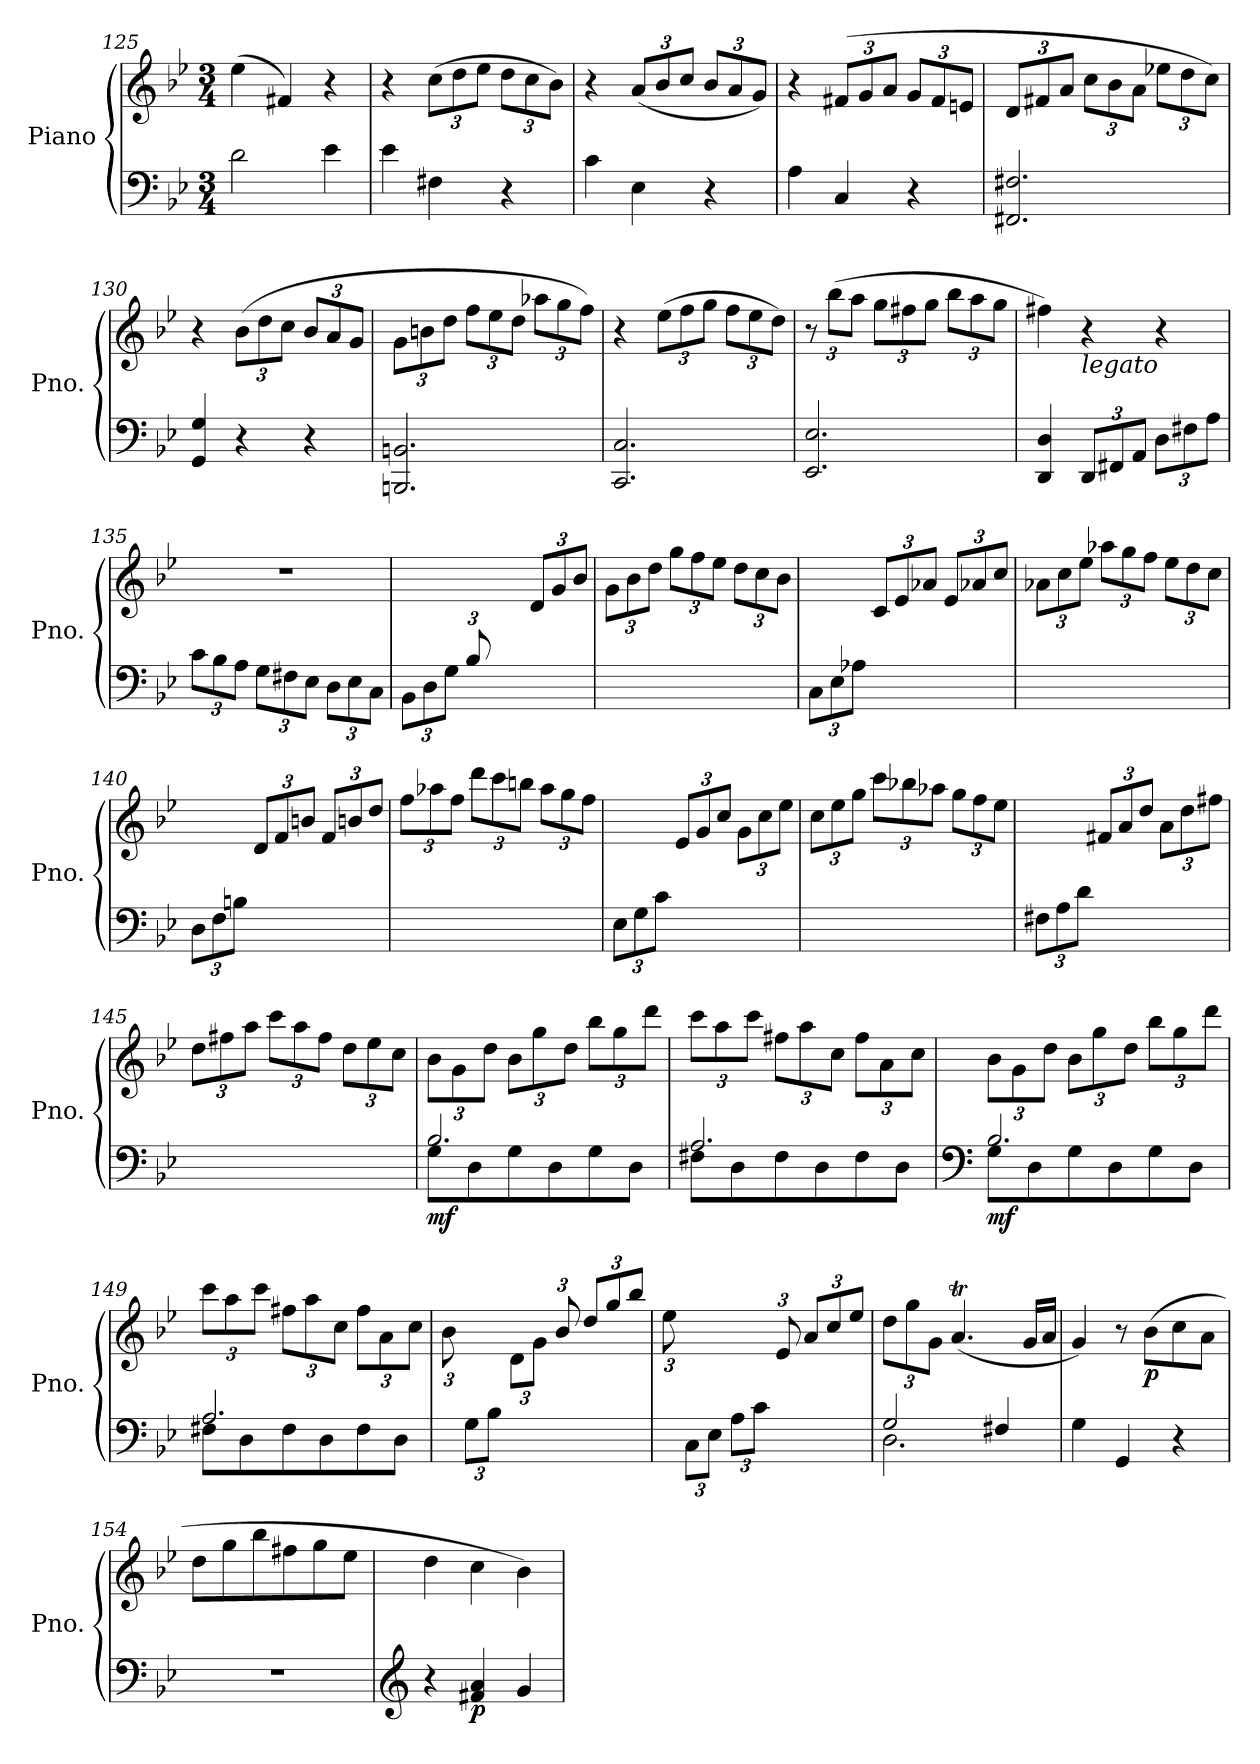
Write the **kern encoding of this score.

**kern	**kern	**dynam
*part1	*part1	*part1
*staff2	*staff1	*staff1/2
*I"Piano	*	*
*I'Pno.	*	*
*clefF4	*clefG2	*
*k[b-e-]	*k[b-e-]	*
*M3/4	*M3/4	*
=125	=125	=125
2d\	(>4ee-\	.
.	4f#X/)	.
4e-\	4r	.
=126	=126	=126
4e-\	4r	.
*	*Xbrackettup	*
4F#X\	(>12cc\L	.
.	12dd\	.
.	12ee-\J	.
4r	12dd\L	.
.	12cc\	.
.	12b-\J)	.
=127	=127	=127
4c\	4r	.
4E-\	(<12a/L	.
.	12b-/	.
.	12cc/J	.
4r	12b-/L	.
.	12a/	.
.	12g/J)	.
=128	=128	=128
4A\	4r	.
4C/	(>12f#X/L	.
.	12g/	.
.	12a/J	.
4r	12g/L	.
.	12f#/	.
.	12en/J	.
=129	=129	=129
2.FF#X/ 2.F#X/	12d/L	.
.	12f#X/	.
.	12a/J	.
.	12cc\L	.
.	12b-\	.
.	12a\J	.
.	12ee-X\L	.
.	12dd\	.
.	12cc\J)	.
!!LO:LB:g=z
=130	=130	=130
4GG/ 4G/	4r	.
4r	(>12b-\L	.
.	12dd\	.
.	12cc\J	.
4r	12b-/L	.
.	12a/	.
.	12g/J	.
=131	=131	=131
2.BBBn/ 2.BBn/	12g\L	.
.	12bn\	.
.	12dd\J	.
.	12ff\L	.
.	12ee-\	.
.	12dd\J	.
.	12aa-X\L	.
.	12gg\	.
.	12ff\J)	.
=132	=132	=132
2.CC/ 2.C/	4r	.
.	(>12ee-\L	.
.	12ff\	.
.	12gg\J	.
.	12ff\L	.
.	12ee-\	.
.	12dd\J)	.
=133	=133	=133
2.EE-/ 2.E-/	12r	.
.	(>12bb-\L	.
.	12aa\J	.
.	12gg\L	.
.	12ff#X\	.
.	12gg\J	.
.	12bb-\L	.
.	12aa\	.
.	12gg\J	.
=134	=134	=134
4DD/ 4D/	4ff#X\)	.
*Xbrackettup	*	*
!	!LO:TX:b:i:t=legato	!
12DD/L	4r	.
12FF#X/	.	.
12AA/J	.	.
12D\L	4r	.
12F#X\	.	.
12A\J	.	.
!!LO:PB:g=z
=135	=135	=135
12c\L	2.r	.
12B-\	.	.
12A\J	.	.
12G\L	.	.
12F#X\	.	.
12E-\J	.	.
12D\L	.	.
12E-\	.	.
12C\J	.	.
=136	=136	=136
*^	*^	*
4ryy	12BB-\L	4ryy	2ryy	.
.	12D\	.	.	.
.	12G\J	.	.	.
12B-/L	4ryy	12ryy	.	.
4ryy	.	12d/	.	.
.	.	12g/J	.	.
.	4ryy	4ryy	12d/L	.
6ryy	.	.	12g/	.
.	.	.	12b-/J	.
*v	*v	*	*	*
*	*v	*v	*
=137	=137	=137
2.ryy	12g\L	.
.	12b-\	.
.	12dd\J	.
.	12gg\L	.
.	12ff\	.
.	12ee-\J	.
.	12dd\L	.
.	12cc\	.
.	12b-\J	.
=138	=138	=138
*	*^	*
12C\L	4ryy	2ryy	.
12E-\	.	.	.
12A-X\J	.	.	.
4ryy	12c/L	.	.
.	12e-/	.	.
.	12a-X/J	.	.
4ryy	4ryy	12e-/L	.
.	.	12a-X/	.
.	.	12cc/J	.
*	*v	*v	*
!!LO:LB:g=z
=139	=139	=139
2.ryy	12a-X\L	.
.	12cc\	.
.	12ee-\J	.
.	12aa-X\L	.
.	12gg\	.
.	12ff\J	.
.	12ee-\L	.
.	12dd\	.
.	12cc\J	.
=140	=140	=140
*	*^	*
12D\L	4ryy	2ryy	.
12F\	.	.	.
12Bn\J	.	.	.
4ryy	12d/L	.	.
.	12f/	.	.
.	12bn/J	.	.
4ryy	4ryy	12f/L	.
.	.	12bn/	.
.	.	12dd/J	.
*	*v	*v	*
=141	=141	=141
2.ryy	12ff\L	.
.	12aa-X\	.
.	12ff\J	.
.	12ddd\L	.
.	12ccc\	.
.	12bbn\J	.
.	12aa-\L	.
.	12gg\	.
.	12ff\J	.
=142	=142	=142
*	*^	*
12E-\L	4ryy	2ryy	.
12G\	.	.	.
12c\J	.	.	.
4ryy	12e-/L	.	.
.	12g/	.	.
.	12cc/J	.	.
4ryy	4ryy	12g\L	.
.	.	12cc\	.
.	.	12ee-\J	.
*	*v	*v	*
!!LO:LB:g=z
=143	=143	=143
2.ryy	12cc\L	.
.	12ee-\	.
.	12gg\J	.
.	12ccc\L	.
.	12bb-X\	.
.	12aa-X\J	.
.	12gg\L	.
.	12ff\	.
.	12ee-\J	.
=144	=144	=144
*	*^	*
12F#X\L	4ryy	2ryy	.
12A\	.	.	.
12d\J	.	.	.
4ryy	12f#X/L	.	.
.	12a/	.	.
.	12dd/J	.	.
4ryy	4ryy	12a\L	.
.	.	12dd\	.
.	.	12ff#X\J	.
*	*v	*v	*
=145	=145	=145
2.ryy	12dd\L	.
.	12ff#X\	.
.	12aa\J	.
.	12ccc\L	.
.	12aa\	.
.	12ff#\J	.
.	12dd\L	.
.	12ee-\	.
.	12cc\J	.
=146	=146	=146
*^	*	*
!	!	!	!LO:DY:b=2
2.B-/	8G\L	12b-\L	mf
.	.	12g\	.
.	8D\	.	.
.	.	12dd\J	.
.	8G\	12b-\L	.
.	.	12gg\	.
.	8D\	.	.
.	.	12dd\J	.
.	8G\	12bb-\L	.
.	.	12gg\	.
.	8D\J	.	.
.	.	12ddd\J	.
!!LO:LB:g=z
=147	=147	=147	=147
2.A/	8F#X\L	12ccc\L	.
.	.	12aa\	.
.	8D\	.	.
.	.	12ccc\J	.
.	8F#\	12ff#X\L	.
.	.	12aa\	.
.	8D\	.	.
.	.	12cc\J	.
.	8F#\	12ff#\L	.
.	.	12a\	.
.	8D\J	.	.
.	.	12cc\J	.
=148	=148	=148	=148
*clefF4	*	*	*
!	!	!	!LO:DY:b=2
2.B-/	8G\L	12b-\L	mf
.	.	12g\	.
.	8D\	.	.
.	.	12dd\J	.
.	8G\	12b-\L	.
.	.	12gg\	.
.	8D\	.	.
.	.	12dd\J	.
.	8G\	12bb-\L	.
.	.	12gg\	.
.	8D\J	.	.
.	.	12ddd\J	.
=149	=149	=149	=149
2.A/	8F#X\L	12ccc\L	.
.	.	12aa\	.
.	8D\	.	.
.	.	12ccc\J	.
.	8F#\	12ff#X\L	.
.	.	12aa\	.
.	8D\	.	.
.	.	12cc\J	.
.	8F#\	12ff#\L	.
.	.	12a\	.
.	8D\J	.	.
.	.	12cc\J	.
*v	*v	*	*
!!LO:LB:g=z
=150	=150	=150
*	*^	*
12ryy	12b-\	4ryy	.
12G\L	4ryy	.	.
12B-\J	.	.	.
6ryy	.	12d\L	.
.	12ryy	12g\J	.
12ryy	12b-/	3ryy	.
4ryy	12dd/L	.	.
.	12gg/	.	.
.	12bb-/J	.	.
*	*v	*v	*
=151	=151	=151
12ryy	12ee-\	.
12C\L	4ryy	.
12E-\J	.	.
12A\L	.	.
12c\J	12ryy	.
12ryy	12e-/	.
4ryy	12a/L	.
.	12cc/	.
.	12ee-/J	.
=152	=152	=152
*^	*	*
2G/	2.D\	12dd\L	.
.	.	12gg\	.
.	.	12g\J	.
.	.	(<4.at/	.
4F#X/	.	.	.
.	.	16g/LL	.
.	.	16a/JJ	.
*v	*v	*	*
=153	=153	=153
4G\	4g/)	.
4GG/	8r	.
!	!	!LO:DY:b
.	(>8b-\L	p
4r	8cc\	.
.	8a\J	.
=154	=154	=154
2.r	8dd\L	.
.	8gg\	.
.	8bb-\	.
.	8ff#X\	.
.	8gg\	.
.	8ee-\J	.
=155	=155	=155
*clefG2	*	*
4r	4dd\	.
!	!	!LO:DY:b=2
4f#X/ 4a/	4cc\	p
4g/	4b-\)	.
=	=	=
*-	*-	*-
